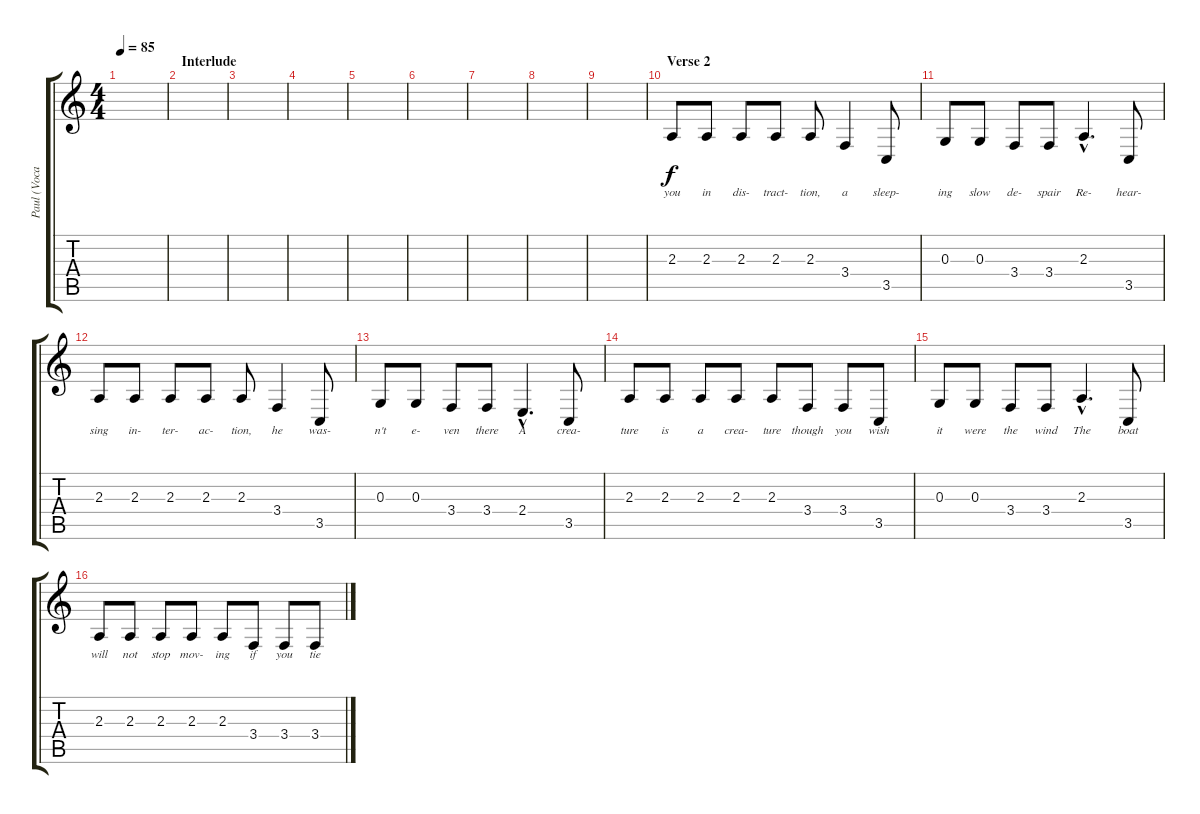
\track ("Paul (Vocals)" "Paul (Voca") {instrument tenorsax}
\staff {score tabs}
\tuning (E4 B3 G3 D3 A2 E2) {hide}
\ts (4 4)
\tempo 85
\clef g2
\ks c
|
\section ("" "Interlude")
|
|
|
|
|
|
|
|
\section ("" "Verse 2")
2.3.8{lyrics (0 "you") lyrics (1 "") lyrics (2 "") lyrics (3 "") lyrics (4 "")} 2.3.8{lyrics (0 "in") lyrics (1 "") lyrics (2 "") lyrics (3 "") lyrics (4 "")} 2.3.8{lyrics (0 "dis-") lyrics (1 "") lyrics (2 "") lyrics (3 "") lyrics (4 "")} 2.3.8{lyrics (0 "tract-") lyrics (1 "") lyrics (2 "") lyrics (3 "") lyrics (4 "")} 2.3.8{lyrics (0 "tion,") lyrics (1 "") lyrics (2 "") lyrics (3 "") lyrics (4 "")} 3.4.4{lyrics (0 "a") lyrics (1 "") lyrics (2 "") lyrics (3 "") lyrics (4 "")} 3.5.8{lyrics (0 "sleep-") lyrics (1 "") lyrics (2 "") lyrics (3 "") lyrics (4 "")} |
0.3.8{lyrics (0 "ing") lyrics (1 "") lyrics (2 "") lyrics (3 "") lyrics (4 "")} 0.3.8{lyrics (0 "slow") lyrics (1 "") lyrics (2 "") lyrics (3 "") lyrics (4 "")} 3.4.8{lyrics (0 "de-") lyrics (1 "") lyrics (2 "") lyrics (3 "") lyrics (4 "")} 3.4.8{lyrics (0 "spair") lyrics (1 "") lyrics (2 "") lyrics (3 "") lyrics (4 "")} 2.3{hac}.4{d lyrics (0 "Re-") lyrics (1 "") lyrics (2 "") lyrics (3 "") lyrics (4 "")} 3.5.8{lyrics (0 "hear-") lyrics (1 "") lyrics (2 "") lyrics (3 "") lyrics (4 "")} |
2.3.8{lyrics (0 "sing") lyrics (1 "") lyrics (2 "") lyrics (3 "") lyrics (4 "")} 2.3.8{lyrics (0 "in-") lyrics (1 "") lyrics (2 "") lyrics (3 "") lyrics (4 "")} 2.3.8{lyrics (0 "ter-") lyrics (1 "") lyrics (2 "") lyrics (3 "") lyrics (4 "")} 2.3.8{lyrics (0 "ac-") lyrics (1 "") lyrics (2 "") lyrics (3 "") lyrics (4 "")} 2.3.8{lyrics (0 "tion,") lyrics (1 "") lyrics (2 "") lyrics (3 "") lyrics (4 "")} 3.4.4{lyrics (0 "he") lyrics (1 "") lyrics (2 "") lyrics (3 "") lyrics (4 "")} 3.5.8{lyrics (0 "was-") lyrics (1 "") lyrics (2 "") lyrics (3 "") lyrics (4 "")} |
0.3.8{lyrics (0 "n't") lyrics (1 "") lyrics (2 "") lyrics (3 "") lyrics (4 "")} 0.3.8{lyrics (0 "e-") lyrics (1 "") lyrics (2 "") lyrics (3 "") lyrics (4 "")} 3.4.8{lyrics (0 "ven") lyrics (1 "") lyrics (2 "") lyrics (3 "") lyrics (4 "")} 3.4.8{lyrics (0 "there") lyrics (1 "") lyrics (2 "") lyrics (3 "") lyrics (4 "")} 2.4{hac}.4{d lyrics (0 "A") lyrics (1 "") lyrics (2 "") lyrics (3 "") lyrics (4 "")} 3.5.8{lyrics (0 "crea-") lyrics (1 "") lyrics (2 "") lyrics (3 "") lyrics (4 "")} |
2.3.8{lyrics (0 "ture") lyrics (1 "") lyrics (2 "") lyrics (3 "") lyrics (4 "")} 2.3.8{lyrics (0 "is") lyrics (1 "") lyrics (2 "") lyrics (3 "") lyrics (4 "")} 2.3.8{lyrics (0 "a") lyrics (1 "") lyrics (2 "") lyrics (3 "") lyrics (4 "")} 2.3.8{lyrics (0 "crea-") lyrics (1 "") lyrics (2 "") lyrics (3 "") lyrics (4 "")} 2.3.8{lyrics (0 "ture") lyrics (1 "") lyrics (2 "") lyrics (3 "") lyrics (4 "")} 3.4.8{lyrics (0 "though") lyrics (1 "") lyrics (2 "") lyrics (3 "") lyrics (4 "")} 3.4.8{lyrics (0 "you") lyrics (1 "") lyrics (2 "") lyrics (3 "") lyrics (4 "")} 3.5.8{lyrics (0 "wish") lyrics (1 "") lyrics (2 "") lyrics (3 "") lyrics (4 "")} |
0.3.8{lyrics (0 "it") lyrics (1 "") lyrics (2 "") lyrics (3 "") lyrics (4 "")} 0.3.8{lyrics (0 "were") lyrics (1 "") lyrics (2 "") lyrics (3 "") lyrics (4 "")} 3.4.8{lyrics (0 "the") lyrics (1 "") lyrics (2 "") lyrics (3 "") lyrics (4 "")} 3.4.8{lyrics (0 "wind") lyrics (1 "") lyrics (2 "") lyrics (3 "") lyrics (4 "")} 2.3{hac}.4{d lyrics (0 "The") lyrics (1 "") lyrics (2 "") lyrics (3 "") lyrics (4 "")} 3.5.8{lyrics (0 "boat") lyrics (1 "") lyrics (2 "") lyrics (3 "") lyrics (4 "")} |
2.3.8{lyrics (0 "will") lyrics (1 "") lyrics (2 "") lyrics (3 "") lyrics (4 "")} 2.3.8{lyrics (0 "not") lyrics (1 "") lyrics (2 "") lyrics (3 "") lyrics (4 "")} 2.3.8{lyrics (0 "stop") lyrics (1 "") lyrics (2 "") lyrics (3 "") lyrics (4 "")} 2.3.8{lyrics (0 "mov-") lyrics (1 "") lyrics (2 "") lyrics (3 "") lyrics (4 "")} 2.3.8{lyrics (0 "ing") lyrics (1 "") lyrics (2 "") lyrics (3 "") lyrics (4 "")} 3.4.8{lyrics (0 "if") lyrics (1 "") lyrics (2 "") lyrics (3 "") lyrics (4 "")} 3.4.8{lyrics (0 "you") lyrics (1 "") lyrics (2 "") lyrics (3 "") lyrics (4 "")} 3.4.8{lyrics (0 "tie") lyrics (1 "") lyrics (2 "") lyrics (3 "") lyrics (4 "")}
